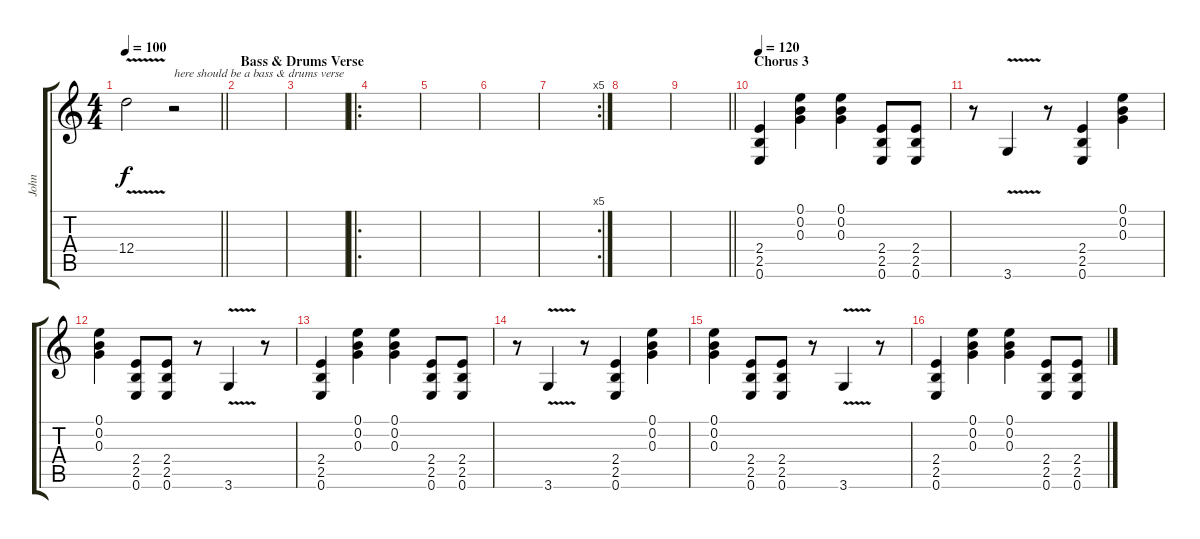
\track ("John" "John") {instrument distortionguitar}
\staff {score tabs}
\tuning (E4 B3 G3 D3 A2 E2) {hide}
\ts (4 4)
\tempo 100
\clef g2
\barLineRight lightlight
\ks c
12.4{v}.2{dy f} r.2{txt "here should be a bass & drums verse"} |
\section ("" "Bass & Drums Verse")
|
|
\ro
|
|
|
\rc 5
|
|
\barLineRight lightlight
|
\section ("" "Chorus 3")
\tempo 120
(2.4 2.5 0.6).4 (0.1 0.2 0.3).4 (0.1 0.2 0.3).4 (2.4 2.5 0.6).8 (2.4 2.5 0.6).8 |
r.8 3.6{v}.4 r.8 (2.4 2.5 0.6).4 (0.1 0.2 0.3).4 |
(0.1 0.2 0.3).4 (2.4 2.5 0.6).8 (2.4 2.5 0.6).8 r.8 3.6{v}.4 r.8 |
(2.4 2.5 0.6).4 (0.1 0.2 0.3).4 (0.1 0.2 0.3).4 (2.4 2.5 0.6).8 (2.4 2.5 0.6).8 |
r.8 3.6{v}.4 r.8 (2.4 2.5 0.6).4 (0.1 0.2 0.3).4 |
(0.1 0.2 0.3).4 (2.4 2.5 0.6).8 (2.4 2.5 0.6).8 r.8 3.6{v}.4 r.8 |
(2.4 2.5 0.6).4 (0.1 0.2 0.3).4 (0.1 0.2 0.3).4 (2.4 2.5 0.6).8 (2.4 2.5 0.6).8
